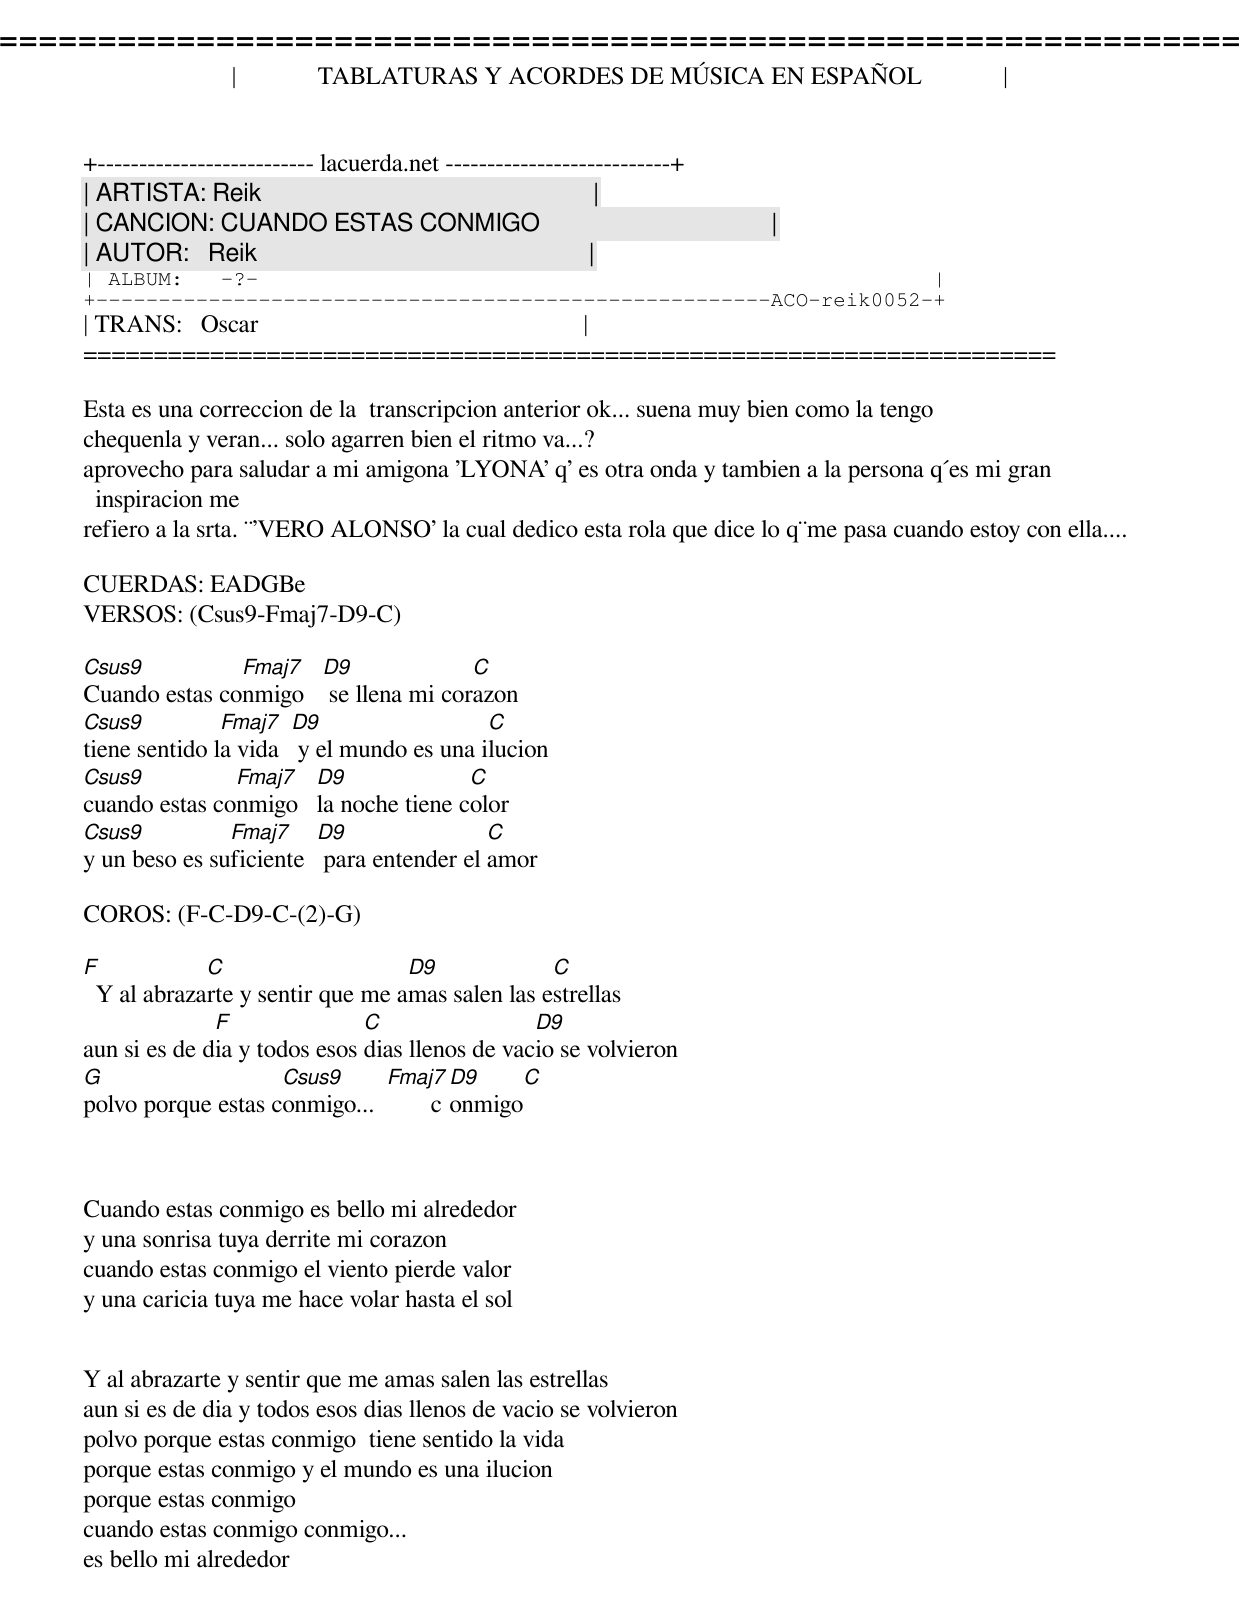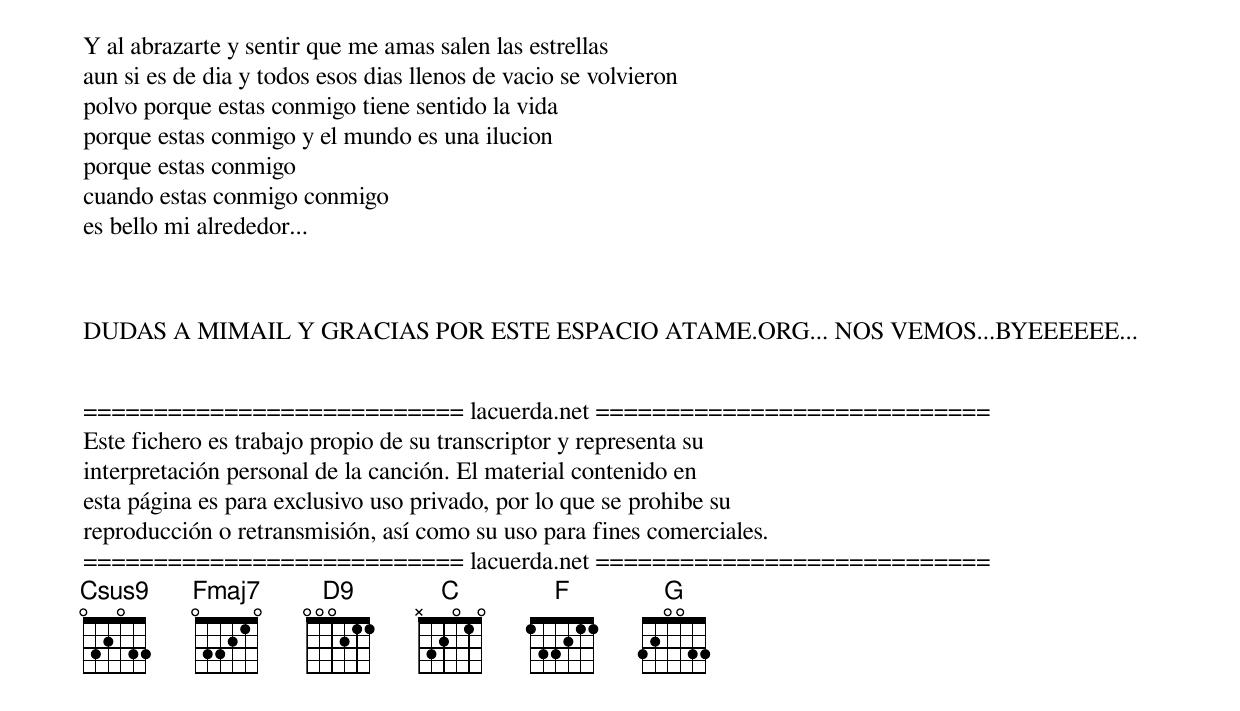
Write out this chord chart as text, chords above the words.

=====================================================================
|             TABLATURAS Y ACORDES DE MÚSICA EN ESPAÑOL             |
+-------------------------- lacuerda.net ---------------------------+
| ARTISTA: Reik                                                     |
| CANCION: CUANDO ESTAS CONMIGO                                     |
| AUTOR:   Reik                                                     |
| ALBUM:   -?-                                                      |
+------------------------------------------------------ACO-reik0052-+
| TRANS:   Oscar                                                    |
=====================================================================

Esta es una correccion de la  transcripcion anterior ok... suena muy bien como la tengo
chequenla y veran... solo agarren bien el ritmo va...?
aprovecho para saludar a mi amigona 'LYONA' q' es otra onda y tambien a la persona q´es mi gran inspiracion me
refiero a la srta. ¨'VERO ALONSO' la cual dedico esta rola que dice lo q¨me pasa cuando estoy con ella....

CUERDAS: EADGBe
Csus9    032033
Fmaj7    033210
D9       000211
F        133211
C        332O10
G        320033
VERSOS: (Csus9-Fmaj7-D9-C)

Csus9          Fmaj7   D9              C
Cuando estas conmigo    se llena mi corazon
Csus9          Fmaj7   D9                  C
tiene sentido la vida   y el mundo es una ilucion
Csus9          Fmaj7   D9              C
cuando estas conmigo   la noche tiene color
Csus9          Fmaj7     D9                C
y un beso es suficiente   para entender el amor

COROS: (F-C-D9-C-(2)-G)

F            C                    D9             C
  Y al abrazarte y sentir que me amas salen las estrellas
              F               C                 D9
aun si es de dia y todos esos dias llenos de vacio se volvieron
G                   Csus9      Fmaj7   D9     C
polvo porque estas conmigo...         conmigo



Cuando estas conmigo es bello mi alrededor
y una sonrisa tuya derrite mi corazon
cuando estas conmigo el viento pierde valor
y una caricia tuya me hace volar hasta el sol


Y al abrazarte y sentir que me amas salen las estrellas
aun si es de dia y todos esos dias llenos de vacio se volvieron
polvo porque estas conmigo  tiene sentido la vida
porque estas conmigo y el mundo es una ilucion
porque estas conmigo
cuando estas conmigo conmigo...
es bello mi alrededor


Y al abrazarte y sentir que me amas salen las estrellas
aun si es de dia y todos esos dias llenos de vacio se volvieron
polvo porque estas conmigo tiene sentido la vida
porque estas conmigo y el mundo es una ilucion
porque estas conmigo
cuando estas conmigo conmigo
es bello mi alrededor...



DUDAS A MIMAIL Y GRACIAS POR ESTE ESPACIO ATAME.ORG... NOS VEMOS...BYEEEEEE...


=========================== lacuerda.net ============================
Este fichero es trabajo propio de su transcriptor y representa su
interpretación personal de la canción. El material contenido en
esta página es para exclusivo uso privado, por lo que se prohibe su
reproducción o retransmisión, así como su uso para fines comerciales.
=========================== lacuerda.net ============================
